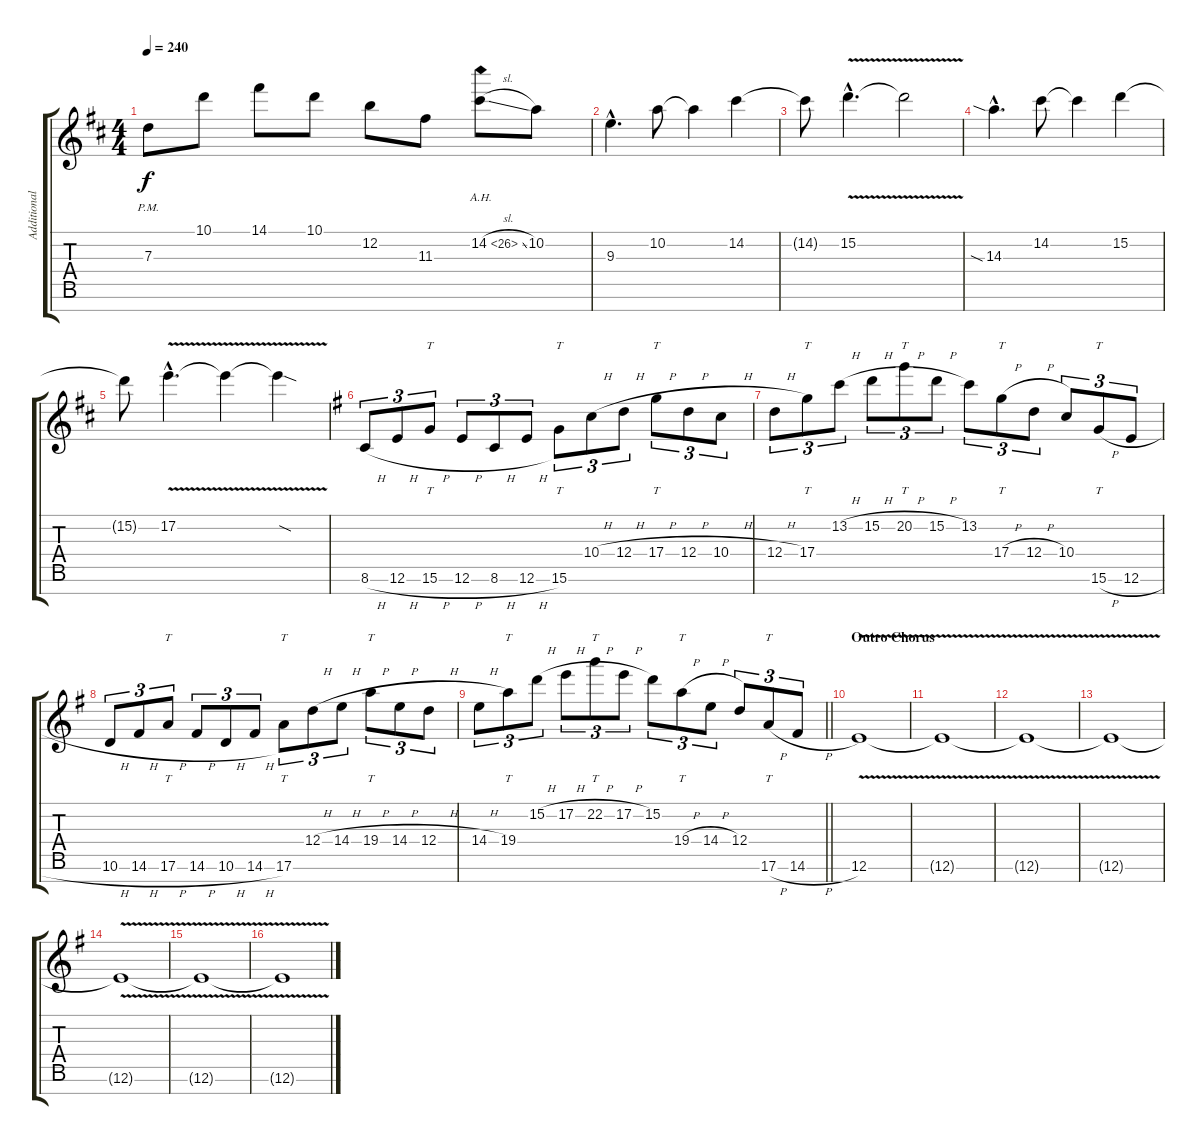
\track ("Additional Harmonies" "Additional") {instrument distortionguitar}
\staff {score tabs}
\tuning (E4 B3 G3 D3 A2 E2 B1) {hide}
\ts (4 4)
\tempo 240
\clef g2
\ks bminor
7.3{pm}.8{dy f} 10.1.8 14.1.8 10.1.8 12.2.8 11.3.8 14.2{ah 12 sl}.8 10.2.8 |
9.3{hac}.4{d} 10.2.8 10.2{t}.4 14.2.4 |
14.2{t}.8 15.2{v hac}.4{d} 15.2{v t}.2 |
14.3{sia hac}.4{d} 14.2.8 14.2{t}.4 15.2.4 |
15.2{t}.8 17.2{v hac}.4{d} 17.2{v t}.4 17.2{v sod t}.4 |
\ks eminor
8.6{h}.8{tu (3 2)} 12.6{h}.8{tu (3 2)} 15.6{h}.8{tt tu (3 2)} 12.6{h}.8{tu (3 2)} 8.6{h}.8{tu (3 2)} 12.6{h}.8{tu (3 2)} 15.6.8{tt tu (3 2)} 10.4{h}.8{tu (3 2)} 12.4{h}.8{tu (3 2)} 17.4{h}.8{tt tu (3 2)} 12.4{h}.8{tu (3 2)} 10.4{h}.8{tu (3 2)} |
12.4{h}.8{tu (3 2)} 17.4.8{tt tu (3 2)} 13.2{h}.8{tu (3 2)} 15.2{h}.8{tu (3 2)} 20.2{h}.8{tt tu (3 2)} 15.2{h}.8{tu (3 2)} 13.2.8{tu (3 2)} 17.4{h}.8{tt tu (3 2)} 12.4{h}.8{tu (3 2)} 10.4.8{tu (3 2)} 15.6{h}.8{tt tu (3 2)} 12.6{h}.8{tu (3 2)} |
10.6{h}.8{tu (3 2)} 14.6{h}.8{tu (3 2)} 17.6{h}.8{tt tu (3 2)} 14.6{h}.8{tu (3 2)} 10.6{h}.8{tu (3 2)} 14.6{h}.8{tu (3 2)} 17.6.8{tt tu (3 2)} 12.4{h}.8{tu (3 2)} 14.4{h}.8{tu (3 2)} 19.4{h}.8{tt tu (3 2)} 14.4{h}.8{tu (3 2)} 12.4{h}.8{tu (3 2)} |
\barLineRight lightlight
14.4{h}.8{tu (3 2)} 19.4.8{tt tu (3 2)} 15.2{h}.8{tu (3 2)} 17.2{h}.8{tu (3 2)} 22.2{h}.8{tt tu (3 2)} 17.2{h}.8{tu (3 2)} 15.2.8{tu (3 2)} 19.4{h}.8{tt tu (3 2)} 14.4{h}.8{tu (3 2)} 12.4.8{tu (3 2)} 17.6{h}.8{tt tu (3 2)} 14.6{h}.8{tu (3 2)} |
\section ("" "Outro Chorus")
12.6{v}.1 |
12.6{v t}.1{volume 4} |
12.6{v t}.1 |
12.6{v t}.1 |
12.6{v t}.1 |
12.6{v t}.1{volume 1} |
12.6{v t}.1
